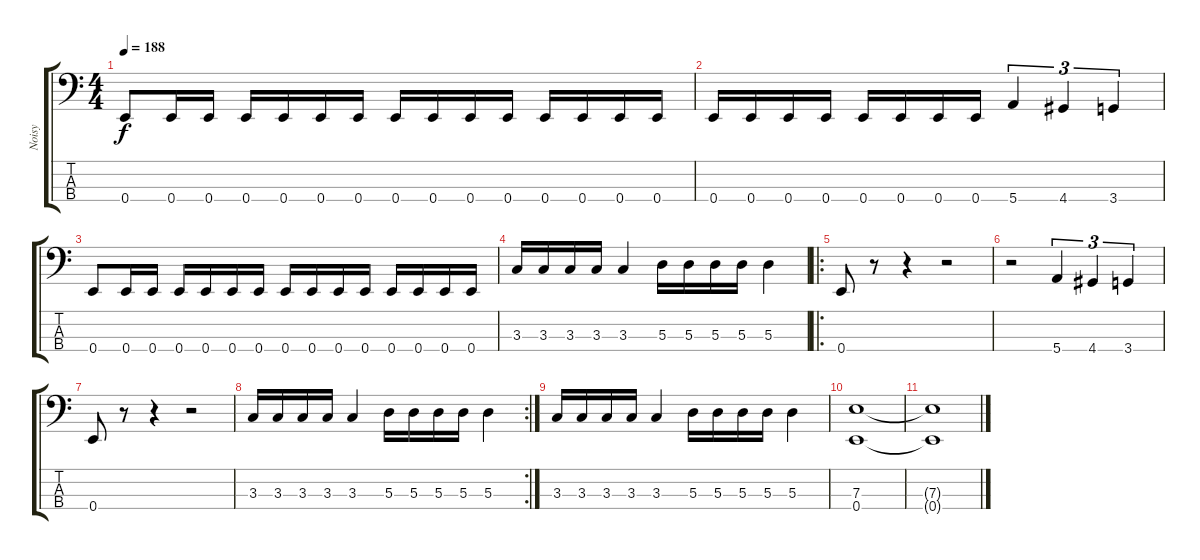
\track ("Noisy" "Noisy") {instrument electricbasspick}
\staff {score tabs}
\tuning (G2 D2 A1 E1) {hide}
\ts (4 4)
\tempo 188
\clef f4
\ks c
0.4.8{dy f} 0.4.16 0.4.16 0.4.16 0.4.16 0.4.16 0.4.16 0.4.16 0.4.16 0.4.16 0.4.16 0.4.16 0.4.16 0.4.16 0.4.16 |
0.4.16 0.4.16 0.4.16 0.4.16 0.4.16 0.4.16 0.4.16 0.4.16 5.4.4{tu (3 2)} 4.4.4{tu (3 2)} 3.4.4{tu (3 2)} |
0.4.8 0.4.16 0.4.16 0.4.16 0.4.16 0.4.16 0.4.16 0.4.16 0.4.16 0.4.16 0.4.16 0.4.16 0.4.16 0.4.16 0.4.16 |
3.3.16 3.3.16 3.3.16 3.3.16 3.3.4 5.3.16 5.3.16 5.3.16 5.3.16 5.3.4 |
\ro
0.4.8 r.8 r.4 r.2 |
r.2 5.4.4{tu (3 2)} 4.4.4{tu (3 2)} 3.4.4{tu (3 2)} |
0.4.8 r.8 r.4 r.2 |
\rc 2
3.3.16 3.3.16 3.3.16 3.3.16 3.3.4 5.3.16 5.3.16 5.3.16 5.3.16 5.3.4 |
3.3.16 3.3.16 3.3.16 3.3.16 3.3.4 5.3.16 5.3.16 5.3.16 5.3.16 5.3.4 |
(7.3 0.4).1 |
(7.3{t} 0.4{t}).1
